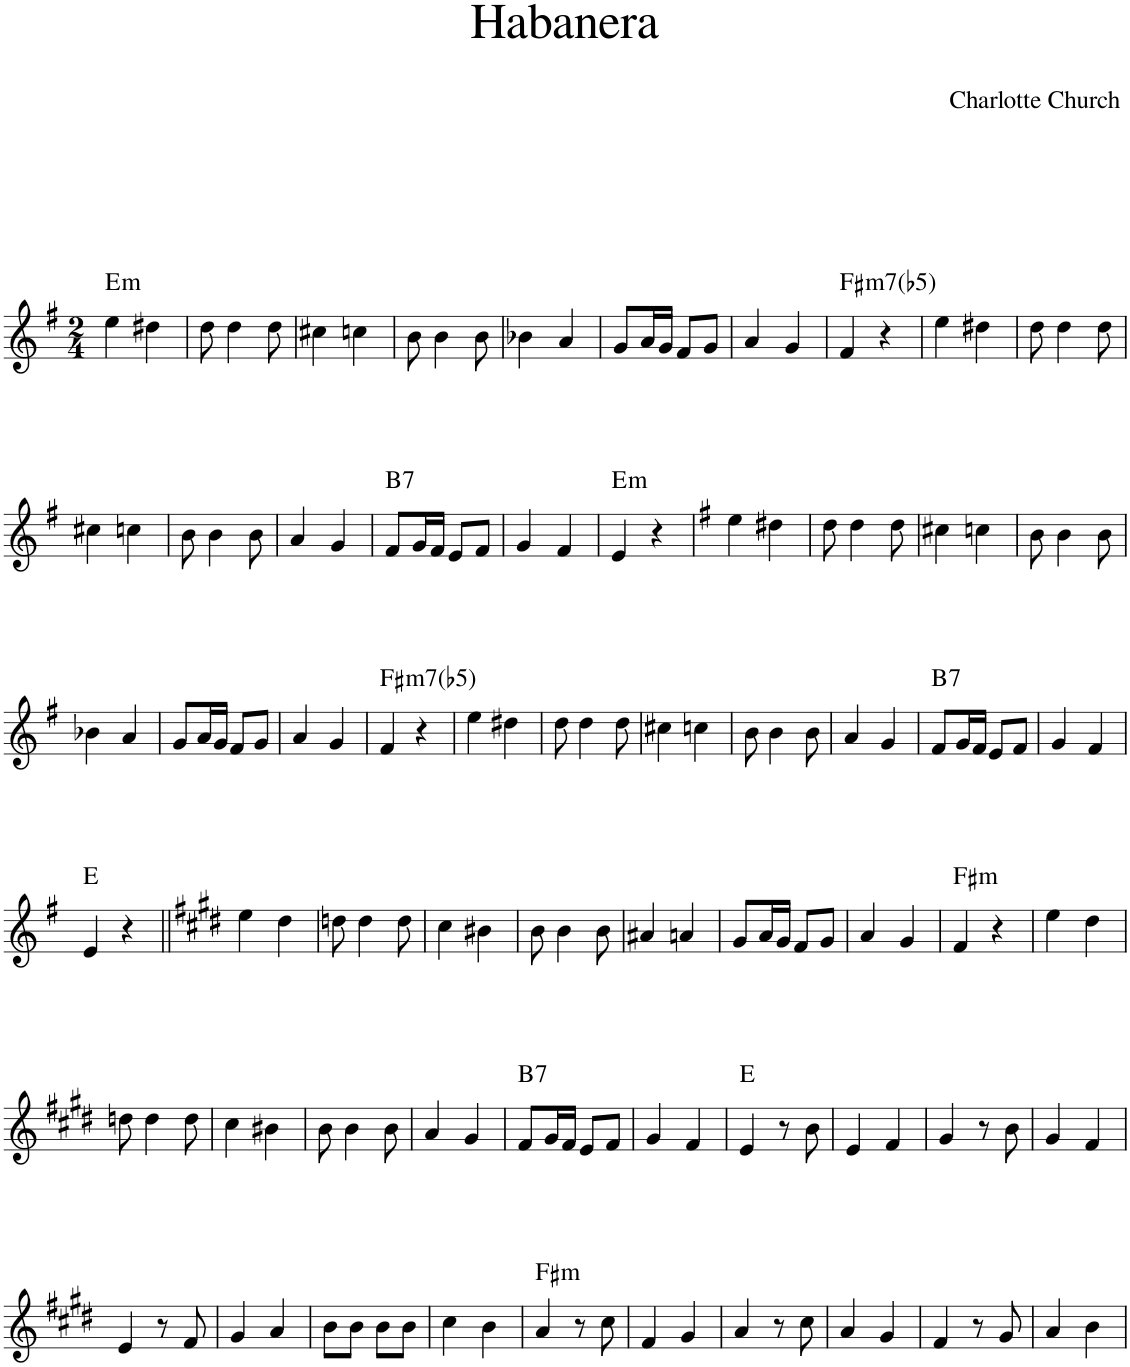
**kern	**harte
*part1	*part1
*staff1	*
*I"Piano	*
*I'Pno.	*
*clefG2	*
*k[f#]	*
*M2/4	*
=1	=1
!	!LO:H:kt=m
4ee\	E:min
4dd#X\	.
=2	=2
8dd\	.
4dd\	.
8dd\	.
=3	=3
4cc#X\	.
4ccn\	.
=4	=4
8b\	.
4b\	.
8b\	.
=5	=5
4b-X\	.
4a/	.
=6	=6
8g/L	.
16a/L	.
16g/JJ	.
8f#/L	.
8g/J	.
=7	=7
4a/	.
4g/	.
=8	=8
!	!LO:H:kt=m7(b5)
4f#/	F#:hdim7
4r	.
=9	=9
4ee\	.
4dd#X\	.
=10	=10
8dd\	.
4dd\	.
8dd\	.
!!LO:LB:g=z
=11	=11
4cc#X\	.
4ccn\	.
=12	=12
8b\	.
4b\	.
8b\	.
=13	=13
4a/	.
4g/	.
=14	=14
!	!LO:H:kt=7
8f#/L	B:7
16g/L	.
16f#/JJ	.
8e/L	.
8f#/J	.
=15	=15
4g/	.
4f#/	.
=16	=16
!	!LO:H:kt=m
4e/	E:min
4r	.
=17	=17
*k[f#]	*
4ee\	.
4dd#X\	.
=18	=18
8dd\	.
4dd\	.
8dd\	.
=19	=19
4cc#X\	.
4ccn\	.
=20	=20
8b\	.
4b\	.
8b\	.
!!LO:LB:g=z
=21	=21
4b-X\	.
4a/	.
=22	=22
8g/L	.
16a/L	.
16g/JJ	.
8f#/L	.
8g/J	.
=23	=23
4a/	.
4g/	.
=24	=24
!	!LO:H:kt=m7(b5)
4f#/	F#:hdim7
4r	.
=25	=25
4ee\	.
4dd#X\	.
=26	=26
8dd\	.
4dd\	.
8dd\	.
=27	=27
4cc#X\	.
4ccn\	.
=28	=28
8b\	.
4b\	.
8b\	.
=29	=29
4a/	.
4g/	.
=30	=30
!	!LO:H:kt=7
8f#/L	B:7
16g/L	.
16f#/JJ	.
8e/L	.
8f#/J	.
=31	=31
4g/	.
4f#/	.
!!LO:LB:g=z
=32	=32
4e/	E:maj
4r	.
=33||	=33||
*k[f#c#g#d#]	*
4ee\	.
4dd#\	.
=34	=34
8ddn\	.
4dd\	.
8dd\	.
=35	=35
4cc#\	.
4b#X\	.
=36	=36
8b\	.
4b\	.
8b\	.
=37	=37
4a#X/	.
4an/	.
=38	=38
8g#/L	.
16a/L	.
16g#/JJ	.
8f#/L	.
8g#/J	.
=39	=39
4a/	.
4g#/	.
=40	=40
!	!LO:H:kt=m
4f#/	F#:min
4r	.
=41	=41
4ee\	.
4dd#\	.
!!LO:LB:g=z
=42	=42
8ddn\	.
4dd\	.
8dd\	.
=43	=43
4cc#\	.
4b#X\	.
=44	=44
8b\	.
4b\	.
8b\	.
=45	=45
4a/	.
4g#/	.
=46	=46
!	!LO:H:kt=7
8f#/L	B:7
16g#/L	.
16f#/JJ	.
8e/L	.
8f#/J	.
=47	=47
4g#/	.
4f#/	.
=48	=48
4e/	E:maj
8r	.
8b\	.
=49	=49
4e/	.
4f#/	.
=50	=50
4g#/	.
8r	.
8b\	.
=51	=51
4g#/	.
4f#/	.
!!LO:LB:g=z
=52	=52
4e/	.
8r	.
8f#/	.
=53	=53
4g#/	.
4a/	.
=54	=54
8b\L	.
8b\J	.
8b\L	.
8b\J	.
=55	=55
4cc#\	.
4b\	.
=56	=56
!	!LO:H:kt=m
4a/	F#:min
8r	.
8cc#\	.
=57	=57
4f#/	.
4g#/	.
=58	=58
4a/	.
8r	.
8cc#\	.
=59	=59
4a/	.
4g#/	.
=60	=60
4f#/	.
8r	.
8g#/	.
=61	=61
4a/	.
4b\	.
=	=
*-	*-
